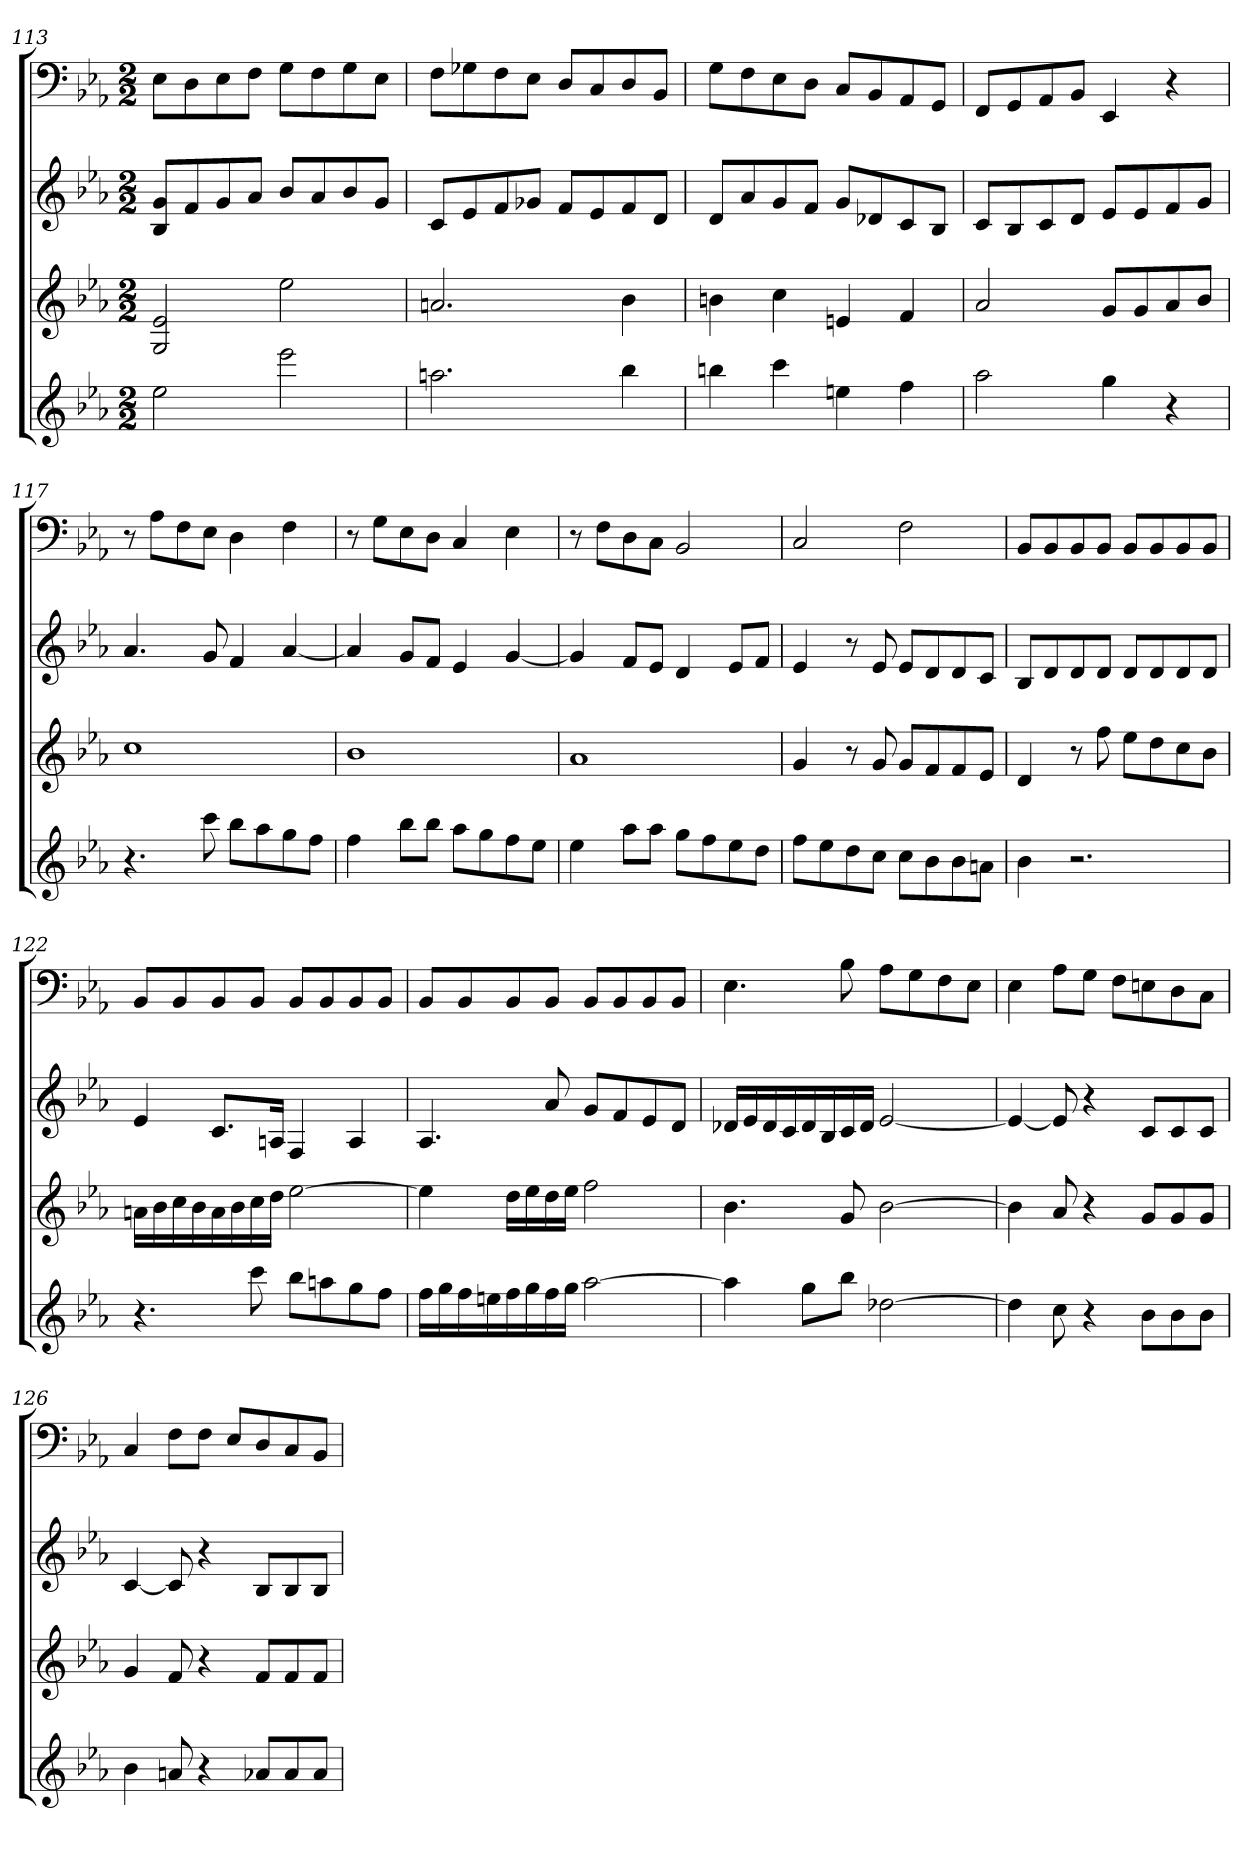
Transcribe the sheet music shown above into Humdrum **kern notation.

**kern	**kern	**kern	**kern
*part4	*part3	*part2	*part1
*staff4	*staff3	*staff2	*staff1
*k[b-e-a-]	*k[b-e-a-]	*k[b-e-a-]	*k[b-e-a-]
*E-:	*E-:	*E-:	*E-:
*M2/2	*M2/2	*M2/2	*M2/2
=113	=113	=113	=113
2ee-	2G 2e-	8B- 8gL	8E-L
.	.	8f	8D
.	.	8g	8E-
.	.	8a-J	8FJ
2eee-	2ee-	8b-L	8GL
.	.	8a-	8F
.	.	8b-	8G
.	.	8gJ	8E-J
=114	=114	=114	=114
2.aan	2.an	8cL	8FL
.	.	8e-	8G-X
.	.	8f	8F
.	.	8g-XJ	8E-J
.	.	8fL	8DL
.	.	8e-	8C
4bb-	4b-	8f	8D
.	.	8dJ	8BB-J
=115	=115	=115	=115
4bbn	4bn	8dL	8GL
.	.	8a-	8F
4ccc	4cc	8g	8E-
.	.	8fJ	8DJ
4een	4en	8gL	8CL
.	.	8d-X	8BB-
4ff	4f	8c	8AA-
.	.	8B-J	8GGJ
=116	=116	=116	=116
2aa-	2a-	8cL	8FFL
.	.	8B-	8GG
.	.	8c	8AA-
.	.	8dJ	8BB-J
4gg	8gL	8e-L	4EE-
.	8g	8e-	.
4r	8a-	8f	4r
.	8b-J	8gJ	.
=117	=117	=117	=117
4.r	1cc	4.a-	8r
.	.	.	8A-L
.	.	.	8F
8ccc	.	8g	8E-J
8bb-L	.	4f	4D
8aa-	.	.	.
8gg	.	[4a-	4F
8ffJ	.	.	.
=118	=118	=118	=118
4ff	1b-	4a-]	8r
.	.	.	8GL
8bb-L	.	8gL	8E-
8bb-J	.	8fJ	8DJ
8aa-L	.	4e-	4C
8gg	.	.	.
8ff	.	[4g	4E-
8ee-J	.	.	.
=119	=119	=119	=119
4ee-	1a-	4g]	8r
.	.	.	8FL
8aa-L	.	8fL	8D
8aa-J	.	8e-J	8CJ
8ggL	.	4d	2BB-
8ff	.	.	.
8ee-	.	8e-L	.
8ddJ	.	8fJ	.
=120	=120	=120	=120
8ffL	4g	4e-	2C
8ee-	.	.	.
8dd	8r	8r	.
8ccJ	8g	8e-	.
8ccL	8gL	8e-L	2F
8b-	8f	8d	.
8b-	8f	8d	.
8anJ	8e-J	8cJ	.
=121	=121	=121	=121
4b-	4d	8B-L	8BB-L
.	.	8d	8BB-
2.r	8r	8d	8BB-
.	8ff	8dJ	8BB-J
.	8ee-L	8dL	8BB-L
.	8dd	8d	8BB-
.	8cc	8d	8BB-
.	8b-J	8dJ	8BB-J
=122	=122	=122	=122
4.r	16anLL	4e-	8BB-L
.	16b-	.	.
.	16cc	.	8BB-
.	16b-	.	.
.	16a	8.cL	8BB-
.	16b-	.	.
8ccc	16cc	.	8BB-J
.	16ddJJ	16AnJk	.
8bb-L	[2ee-	4F	8BB-L
8aan	.	.	8BB-
8gg	.	4A	8BB-
8ffJ	.	.	8BB-J
=123	=123	=123	=123
16ffLL	4ee-]	4.A-	8BB-L
16gg	.	.	.
16ff	.	.	8BB-
16een	.	.	.
16ff	16ddLL	.	8BB-
16gg	16ee-	.	.
16ff	16dd	8a-	8BB-J
16ggJJ	16ee-JJ	.	.
[2aa-	2ff	8gL	8BB-L
.	.	8f	8BB-
.	.	8e-	8BB-
.	.	8dJ	8BB-J
=124	=124	=124	=124
4aa-]	4.b-	16d-XLL	4.E-
.	.	16e-	.
.	.	16d-	.
.	.	16c	.
8ggL	.	16d-	.
.	.	16B-	.
8bb-J	8g	16c	8B-
.	.	16d-JJ	.
[2dd-X	[2b-	[2e-	8A-L
.	.	.	8G
.	.	.	8F
.	.	.	8E-J
=125	=125	=125	=125
4dd-]	4b-]	4e-_	4E-
8cc	8a-	8e-]	8A-L
4r	4r	4r	8GJ
.	.	.	8FL
8b-L	8gL	8cL	8En
8b-	8g	8c	8D
8b-J	8gJ	8cJ	8CJ
=126	=126	=126	=126
4b-	4g	[4c	4C
8an	8f	8c]	8FL
4r	4r	4r	8FJ
.	.	.	8E-L
8a-XL	8fL	8B-L	8D
8a-	8f	8B-	8C
8a-J	8fJ	8B-J	8BB-J
=	=	=	=
*-	*-	*-	*-
